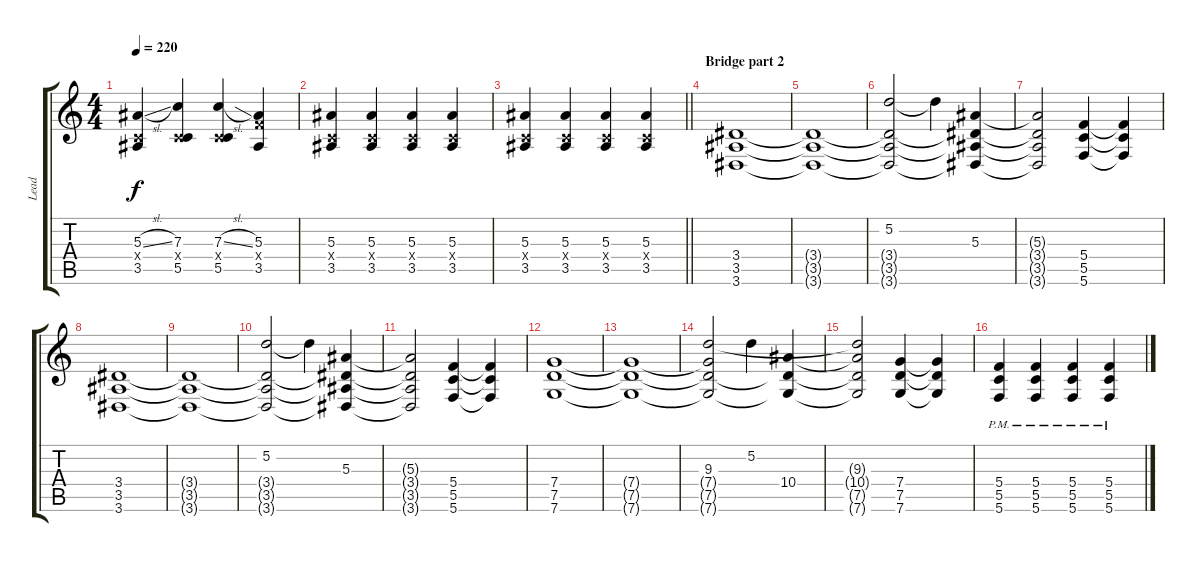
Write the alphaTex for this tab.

\track ("Lead" "Lead") {instrument distortionguitar}
\staff {score tabs}
\tuning (D4 A3 F3 C3 G2 C2) {hide}
\ts (4 4)
\tempo 220
\clef g2
\ks c
(5.3{sl} 0.4{x} 3.5).4{dy f} (7.3 0.4{x} 5.5).4 (7.3{sl} 0.4{x} 5.5).4 (5.3 5.4{x} 3.5).4 |
(5.3 0.4{x} 3.5).4 (5.3 0.4{x} 3.5).4 (5.3 0.4{x} 3.5).4 (5.3 0.4{x} 3.5).4 |
\barLineRight lightlight
(5.3 0.4{x} 3.5).4 (5.3 0.4{x} 3.5).4 (5.3 0.4{x} 3.5).4 (5.3 0.4{x} 3.5).4 |
\section ("" "Bridge part 2")
(3.4 3.5 3.6).1 |
(3.4{t} 3.5{t} 3.6{t}).1 |
(5.2 3.4{t} 3.5{t} 3.6{t}).2 5.2{t}.4 (5.3 3.4{t} 3.5{t} 3.6{t}).4 |
(5.3{t} 3.4{t} 3.5{t} 3.6{t}).2 (5.4 5.5 5.6).4 (5.4{t} 5.5{t} 5.6{t}).4 |
(3.4 3.5 3.6).1 |
(3.4{t} 3.5{t} 3.6{t}).1 |
(5.2 3.4{t} 3.5{t} 3.6{t}).2 5.2{t}.4 (5.3 3.4{t} 3.5{t} 3.6{t}).4 |
(5.3{t} 3.4{t} 3.5{t} 3.6{t}).2 (5.4 5.5 5.6).4 (5.4{t} 5.5{t} 5.6{t}).4 |
(7.4 7.5 7.6).1 |
(7.4{t} 7.5{t} 7.6{t}).1 |
(9.3 7.4{t} 7.5{t} 7.6{t}).2 5.2.4 (10.4 7.5{t} 7.6{t}).4 |
(9.3{t} 10.4{t} 7.5{t} 7.6{t}).2 (7.4 7.5 7.6).4 (7.4{t} 7.5{t} 7.6{t}).4 |
(5.4{pm} 5.5{pm} 5.6{pm}).4 (5.4{pm} 5.5{pm} 5.6{pm}).4 (5.4{pm} 5.5{pm} 5.6{pm}).4 (5.4{pm} 5.5{pm} 5.6{pm}).4
